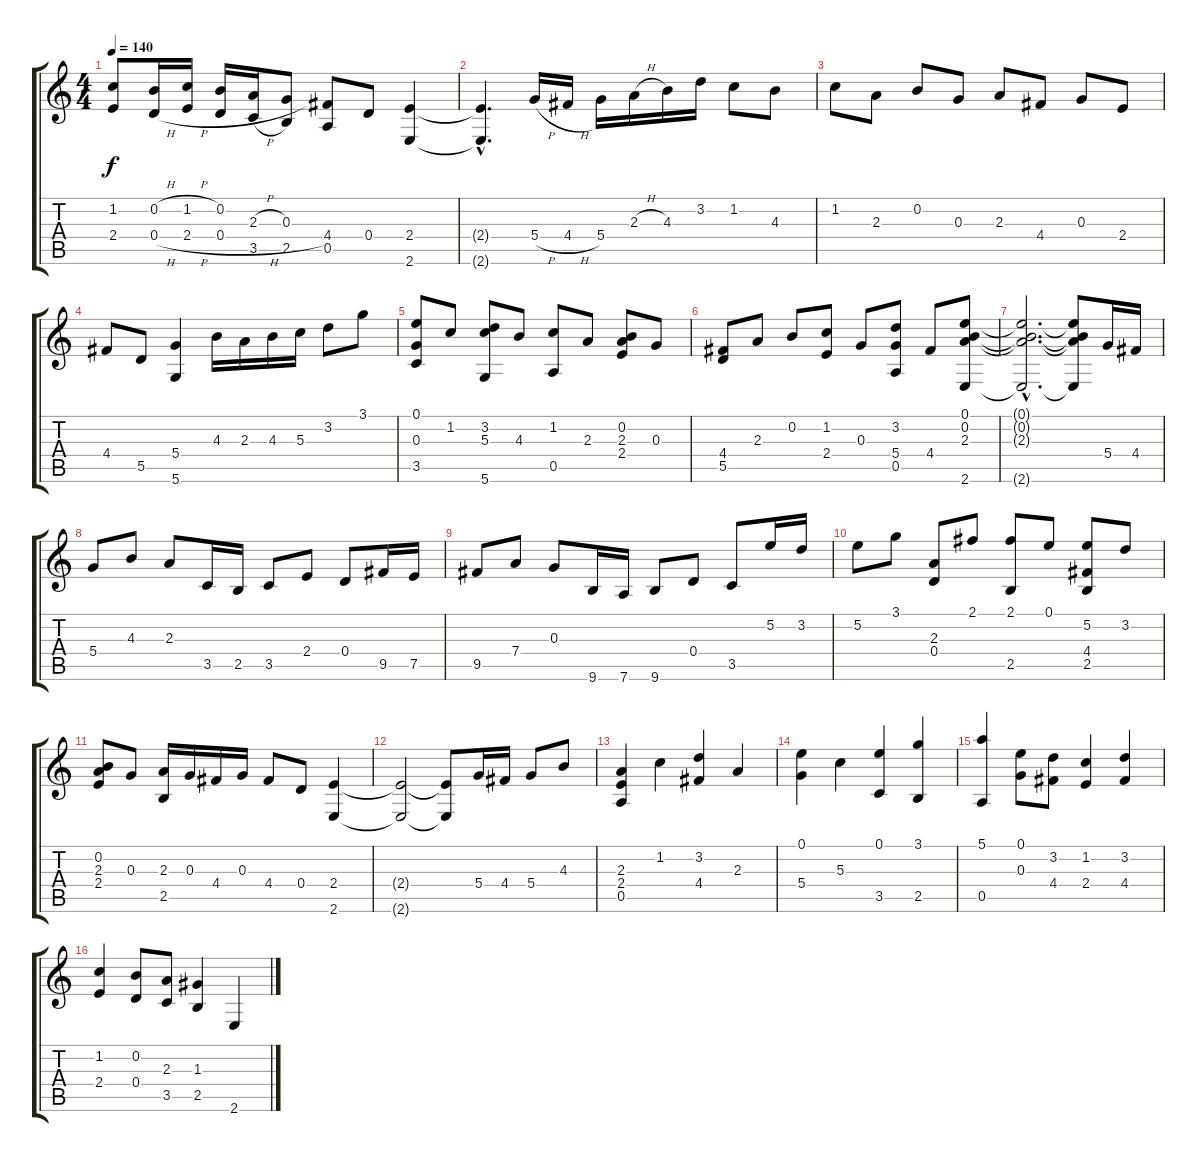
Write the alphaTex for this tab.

\track "" {instrument acousticguitarnylon}
\staff {score tabs}
\tuning (E4 B3 G3 D3 A2 D2) {hide}
\ts (4 4)
\tempo 140
\clef g2
\ks c
(1.2 2.4).8{dy f} (0.2{h} 0.4{h}).16 (1.2{h} 2.4{h}).16 (0.2 0.4{h}).16 (2.3{h} 3.5{h}).16 (0.3 2.5).8 (4.4 0.5).8 0.4.8 (2.4 2.6).4 |
(2.4{hac t} 2.6{hac t}).4{d} 5.4{h}.16 4.4{h}.16 5.4.16 2.3{h}.16 4.3.16 3.2.16 1.2.8 4.3.8 |
1.2.8 2.3.8 0.2.8 0.3.8 2.3.8 4.4.8 0.3.8 2.4.8 |
4.4.8 5.5.8 (5.4 5.6).4 4.3.16 2.3.16 4.3.16 5.3.16 3.2.8 3.1.8 |
(0.1 0.3 3.5).8 1.2.8 (3.2 5.3 5.6).8 4.3.8 (1.2 0.5).8 2.3.8 (0.2 2.3 2.4).8 0.3.8 |
(4.4 5.5).8 2.3.8 0.2.8 (1.2 2.4).8 0.3.8 (3.2 5.4 0.5).8 4.4.8 (0.1 0.2 2.3 2.6).8 |
(0.1{hac t} 0.2{hac t} 2.3{hac t} 2.6{hac t}).2{d} (0.1{t} 0.2{t} 2.3{t} 2.6{t}).8 5.4.16 4.4.16 |
5.4.8 4.3.8 2.3.8 3.5.16 2.5.16 3.5.8 2.4.8 0.4.8 9.5.16 7.5.16 |
9.5.8 7.4.8 0.3.8 9.6.16 7.6.16 9.6.8 0.4.8 3.5.8 5.2.16 3.2.16 |
5.2.8 3.1.8 (2.3 0.4).8 2.1.8 (2.1 2.5).8 0.1.8 (5.2 4.4 2.5).8 3.2.8 |
(0.2 2.3 2.4).8 0.3.8 (2.3 2.5).16 0.3.16 4.4.16 0.3.16 4.4.8 0.4.8 (2.4 2.6).4 |
(2.4{t} 2.6{t}).2 (2.4{t} 2.6{t}).8 5.4.16 4.4.16 5.4.8 4.3.8 |
(2.3 2.4 0.5).4 1.2.4 (3.2 4.4).4 2.3.4 |
(0.1 5.4).4 5.3.4 (0.1 3.5).4 (3.1 2.5).4 |
(5.1 0.5).4 (0.1 0.3).8 (3.2 4.4).8 (1.2 2.4).4 (3.2 4.4).4 |
(1.2 2.4).4 (0.2 0.4).8 (2.3 3.5).8 (1.3 2.5).4 2.6.4
